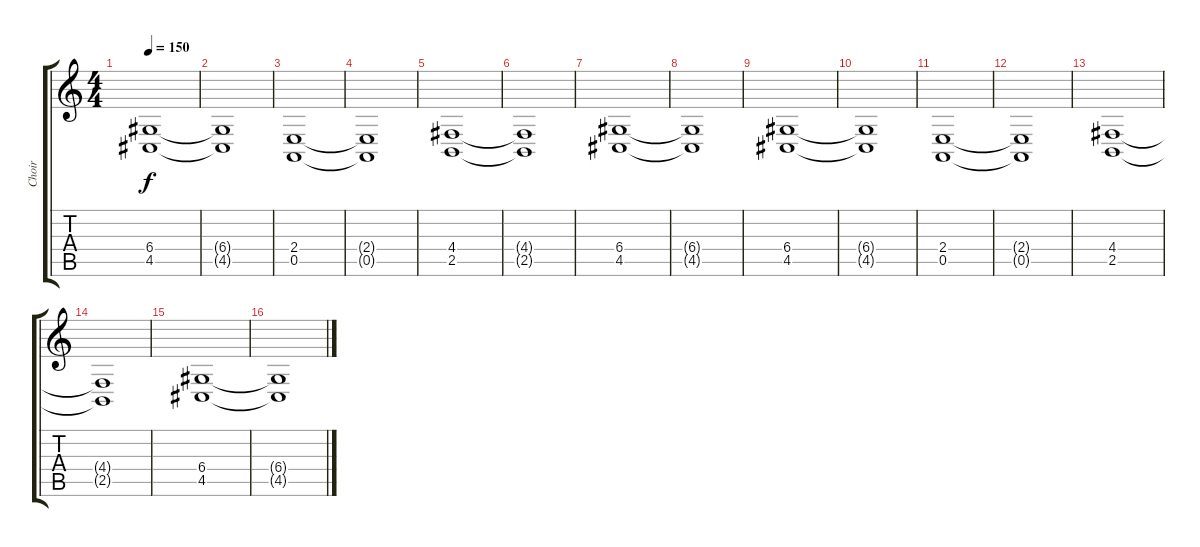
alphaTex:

\track ("Choir" "Choir") {instrument choiraahs}
\staff {score tabs}
\tuning (E4 B3 G3 D3 A2 E2) {hide}
\ts (4 4)
\tempo 150
\clef g2
\ks c
(6.4 4.5).1{dy f} |
(6.4{t} 4.5{t}).1 |
(2.4 0.5).1 |
(2.4{t} 0.5{t}).1 |
(4.4 2.5).1 |
(4.4{t} 2.5{t}).1 |
(6.4 4.5).1 |
(6.4{t} 4.5{t}).1 |
(6.4 4.5).1 |
(6.4{t} 4.5{t}).1 |
(2.4 0.5).1 |
(2.4{t} 0.5{t}).1 |
(4.4 2.5).1 |
(4.4{t} 2.5{t}).1 |
(6.4 4.5).1 |
(6.4{t} 4.5{t}).1
